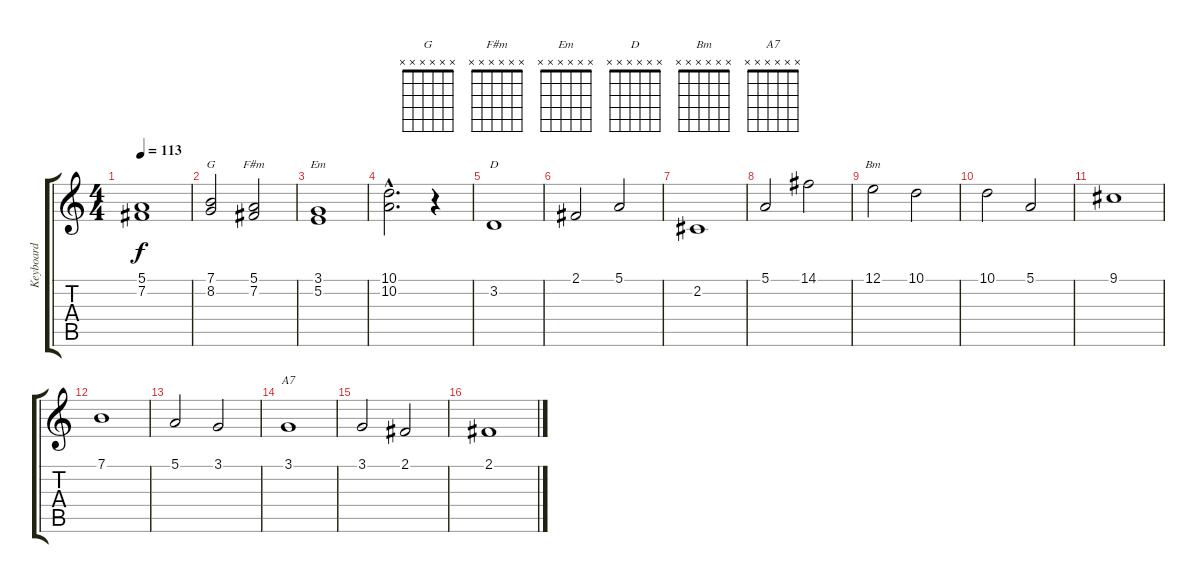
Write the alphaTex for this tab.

\track ("Keyboard" "Keyboard") {instrument stringensemble1}
\staff {score tabs}
\tuning (E4 B3 G3 D3 A2 E2) {hide}
\chord ("G" x x x x x x)
\chord ("F#m" x x x x x x)
\chord ("Em" x x x x x x)
\chord ("D" x x x x x x)
\chord ("Bm" x x x x x x)
\chord ("A7" x x x x x x)
\ts (4 4)
\tempo 113
\clef g2
\ks c
(5.1{t} 7.2{t}).1{dy f} |
(7.1 8.2).2{ch "G"} (5.1 7.2).2{ch "F#m"} |
(3.1 5.2).1{ch "Em"} |
(10.1{hac} 10.2{hac}).2{d} r.4 |
3.2.1{ch "D"} |
2.1.2 5.1.2 |
2.2.1 |
5.1.2 14.1.2 |
12.1.2{ch "Bm"} 10.1.2 |
10.1.2 5.1.2 |
9.1.1 |
7.1.1 |
5.1.2 3.1.2 |
3.1.1{ch "A7"} |
3.1.2 2.1.2 |
2.1.1
